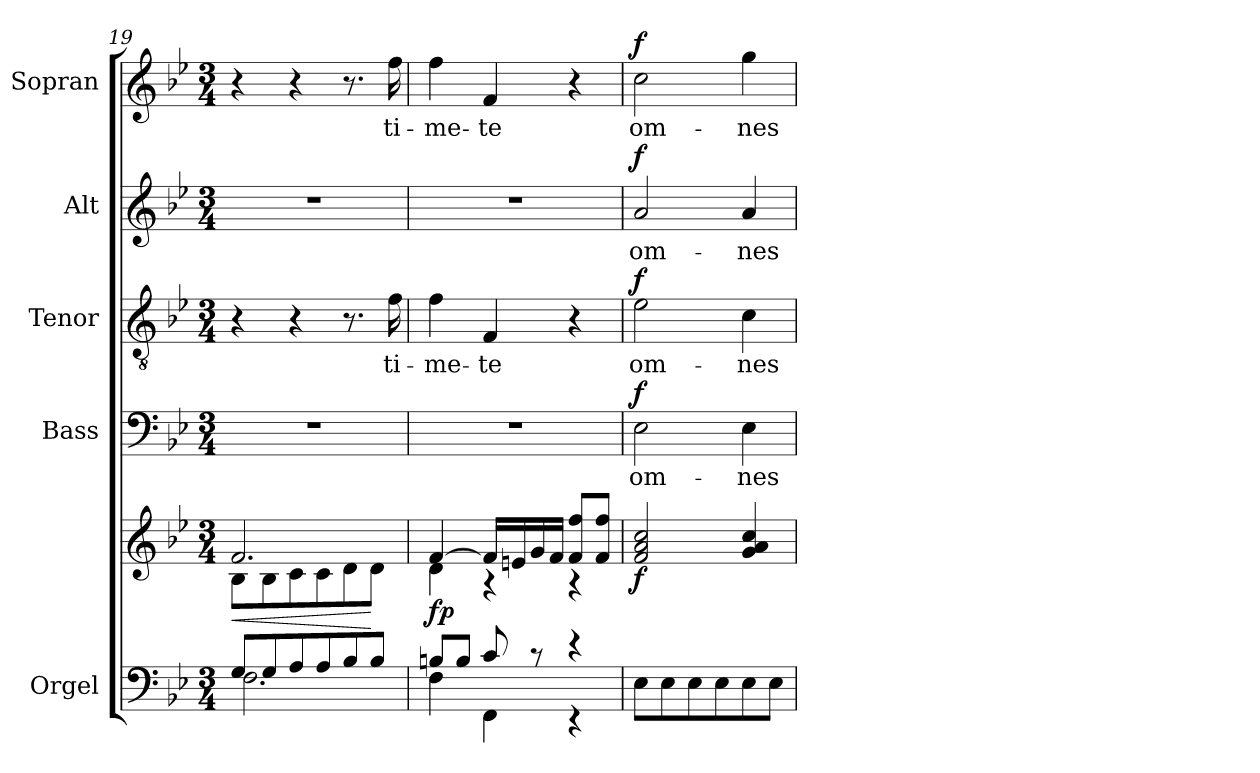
**kern	**kern	**dynam	**kern	**text	**dynam	**kern	**text	**dynam	**kern	**text	**dynam	**kern	**text	**dynam
*part5	*part5	*part5	*part4	*part4	*part4	*part3	*part3	*part3	*part2	*part2	*part2	*part1	*part1	*part1
*staff6	*staff5	*staff5/6	*staff4	*staff4	*staff4	*staff3	*staff3	*staff3	*staff2	*staff2	*staff2	*staff1	*staff1	*staff1
*I"Orgel	*	*	*I"Bass	*	*	*I"Tenor	*	*	*I"Alt	*	*	*I"Sopran	*	*
*I'Org.	*	*	*I'B.	*	*	*I'T.	*	*	*I'A.	*	*	*I'S.	*	*
*clefF4	*clefG2	*	*clefF4	*	*	*clefGv2	*	*	*clefG2	*	*	*clefG2	*	*
*k[b-e-]	*k[b-e-]	*	*k[b-e-]	*	*	*k[b-e-]	*	*	*k[b-e-]	*	*	*k[b-e-]	*	*
*B-:	*B-:	*	*B-:	*	*	*B-:	*	*	*B-:	*	*	*B-:	*	*
*M3/4	*M3/4	*	*M3/4	*	*	*M3/4	*	*	*M3/4	*	*	*M3/4	*	*
=19	=19	=19	=19	=19	=19	=19	=19	=19	=19	=19	=19	=19	=19	=19
*^	*	*	*	*	*	*	*	*	*	*	*	*	*	*
!	!	!	!LO:HP:b	!	!	!	!	!	!	!	!	!	!	!	!
*	*	*^	*	*	*	*	*	*	*	*	*	*	*	*	*
8G/L	2.F\	2.f/	8B-\L	<	2.r	.	.	4r	.	.	2.r	.	.	4r	.	.
8G/	.	.	8B-\	.	.	.	.	.	.	.	.	.	.	.	.	.
8A/	.	.	8c\	.	.	.	.	4r	.	.	.	.	.	4r	.	.
8A/	.	.	8c\	.	.	.	.	.	.	.	.	.	.	.	.	.
8B-/	.	.	8d\	.	.	.	.	8.r	.	.	.	.	.	8.r	.	.
8B-/J	.	.	8d\J	[	.	.	.	.	.	.	.	.	.	.	.	.
!	!	!	!	!	!	!	!	!	!LO:LY:b	!	!	!	!	!	!LO:LY:b	!
.	.	.	.	.	.	.	.	16f\	ti-	.	.	.	.	16ff\	ti-	.
=20	=20	=20	=20	=20	=20	=20	=20	=20	=20	=20	=20	=20	=20	=20	=20	=20
!	!	!	!	!LO:DY:b	!	!	!	!	!LO:LY:b	!	!	!	!	!	!LO:LY:b	!
8Bn/L	4F\	[>4f/	4d\	fp	2.r	.	.	4f\	-me-	.	2.r	.	.	4ff\	-me-	.
8B/J	.	.	.	.	.	.	.	.	.	.	.	.	.	.	.	.
!	!	!	!	!	!	!	!	!	!LO:LY:b	!	!	!	!	!	!LO:LY:b	!
8c/	4FF\	16f/LL]	4rA	.	.	.	.	4F/	-te	.	.	.	.	4f/	-te	.
.	.	16en/	.	.	.	.	.	.	.	.	.	.	.	.	.	.
8rc	.	16g/	.	.	.	.	.	.	.	.	.	.	.	.	.	.
.	.	16f/JJ	.	.	.	.	.	.	.	.	.	.	.	.	.	.
4r	4r	8f/ 8ff/L	4rA	.	.	.	.	4r	.	.	.	.	.	4r	.	.
.	.	8f/ 8ff/J	.	.	.	.	.	.	.	.	.	.	.	.	.	.
*v	*v	*	*	*	*	*	*	*	*	*	*	*	*	*	*	*
*	*v	*v	*	*	*	*	*	*	*	*	*	*	*	*	*
=21	=21	=21	=21	=21	=21	=21	=21	=21	=21	=21	=21	=21	=21	=21
!	!	!LO:DY:b	!	!LO:LY:b	!LO:DY:a	!	!LO:LY:b	!LO:DY:a	!	!LO:LY:b	!LO:DY:a	!	!LO:LY:b	!LO:DY:a
8E-\L	2f/ 2a/ 2cc/	f	2E-\	om-	f	2e-\	om-	f	2a/	om-	f	2cc\	om-	f
8E-\	.	.	.	.	.	.	.	.	.	.	.	.	.	.
8E-\	.	.	.	.	.	.	.	.	.	.	.	.	.	.
8E-\	.	.	.	.	.	.	.	.	.	.	.	.	.	.
!	!	!	!	!LO:LY:b	!	!	!LO:LY:b	!	!	!LO:LY:b	!	!	!LO:LY:b	!
8E-\	4g/ 4a/ 4cc/	.	4E-\	-nes	.	4c\	-nes	.	4a/	-nes	.	4gg\	-nes	.
8E-\J	.	.	.	.	.	.	.	.	.	.	.	.	.	.
=	=	=	=	=	=	=	=	=	=	=	=	=	=	=
*-	*-	*-	*-	*-	*-	*-	*-	*-	*-	*-	*-	*-	*-	*-
